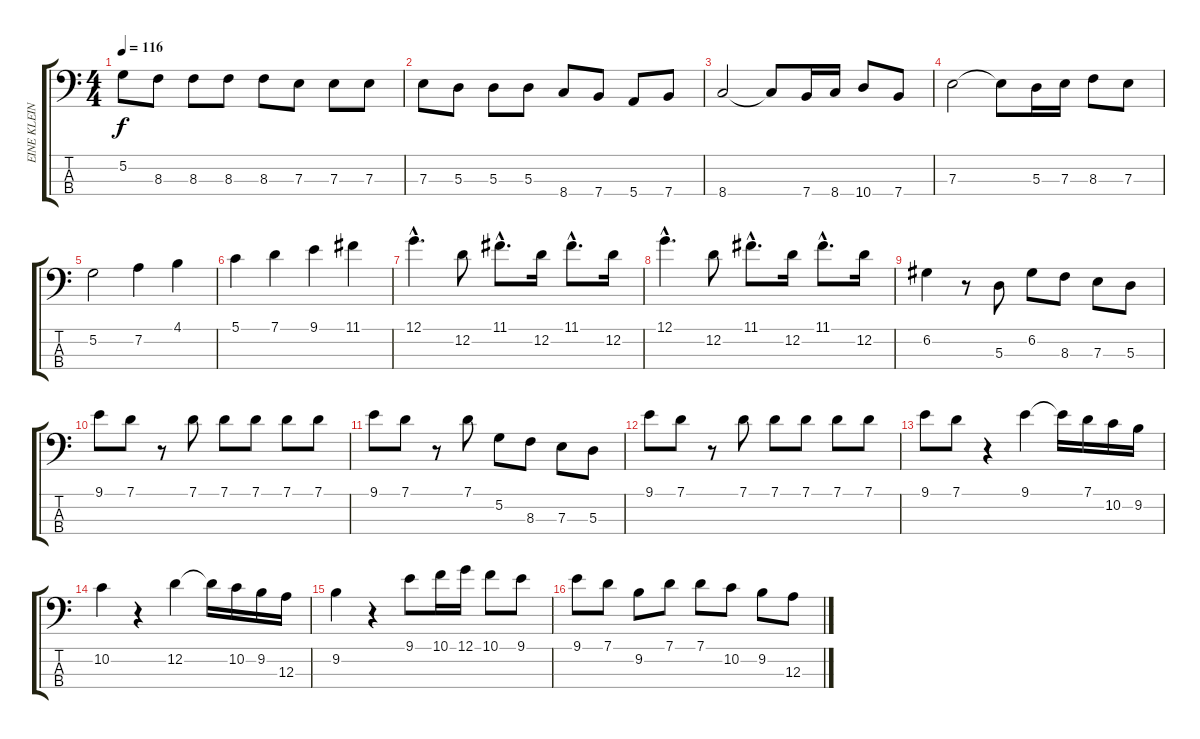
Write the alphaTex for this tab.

\track ("EINE KLEINE NACHTMUSIK" "EINE KLEIN") {instrument electricbassfinger}
\staff {score tabs}
\tuning (G2 D2 A1 E1) {hide}
\ts (4 4)
\tempo 116
\clef f4
\ks c
5.2.8{dy f} 8.3.8 8.3.8 8.3.8 8.3.8 7.3.8 7.3.8 7.3.8 |
7.3.8 5.3.8 5.3.8 5.3.8 8.4.8 7.4.8 5.4.8 7.4.8 |
8.4.2 8.4{t}.8 7.4.16 8.4.16 10.4.8 7.4.8 |
7.3.2 7.3{t}.8 5.3.16 7.3.16 8.3.8 7.3.8 |
5.2.2 7.2.4 4.1.4 |
5.1.4 7.1.4 9.1.4 11.1.4 |
12.1{hac}.4{d} 12.2.8 11.1{hac}.8{d} 12.2.16 11.1{hac}.8{d} 12.2.16 |
12.1{hac}.4{d} 12.2.8 11.1{hac}.8{d} 12.2.16 11.1{hac}.8{d} 12.2.16 |
6.2.4 r.8 5.3.8 6.2.8 8.3.8 7.3.8 5.3.8 |
9.1.8 7.1.8 r.8 7.1.8 7.1.8 7.1.8 7.1.8 7.1.8 |
9.1.8 7.1.8 r.8 7.1.8 5.2.8 8.3.8 7.3.8 5.3.8 |
9.1.8 7.1.8 r.8 7.1.8 7.1.8 7.1.8 7.1.8 7.1.8 |
9.1.8 7.1.8 r.4 9.1.4 9.1{t}.16 7.1.16 10.2.16 9.2.16 |
10.2.4 r.4 12.2.4 12.2{t}.16 10.2.16 9.2.16 12.3.16 |
9.2.4 r.4 9.1.8 10.1.16 12.1.16 10.1.8 9.1.8 |
9.1.8 7.1.8 9.2.8 7.1.8 7.1.8 10.2.8 9.2.8 12.3.8
